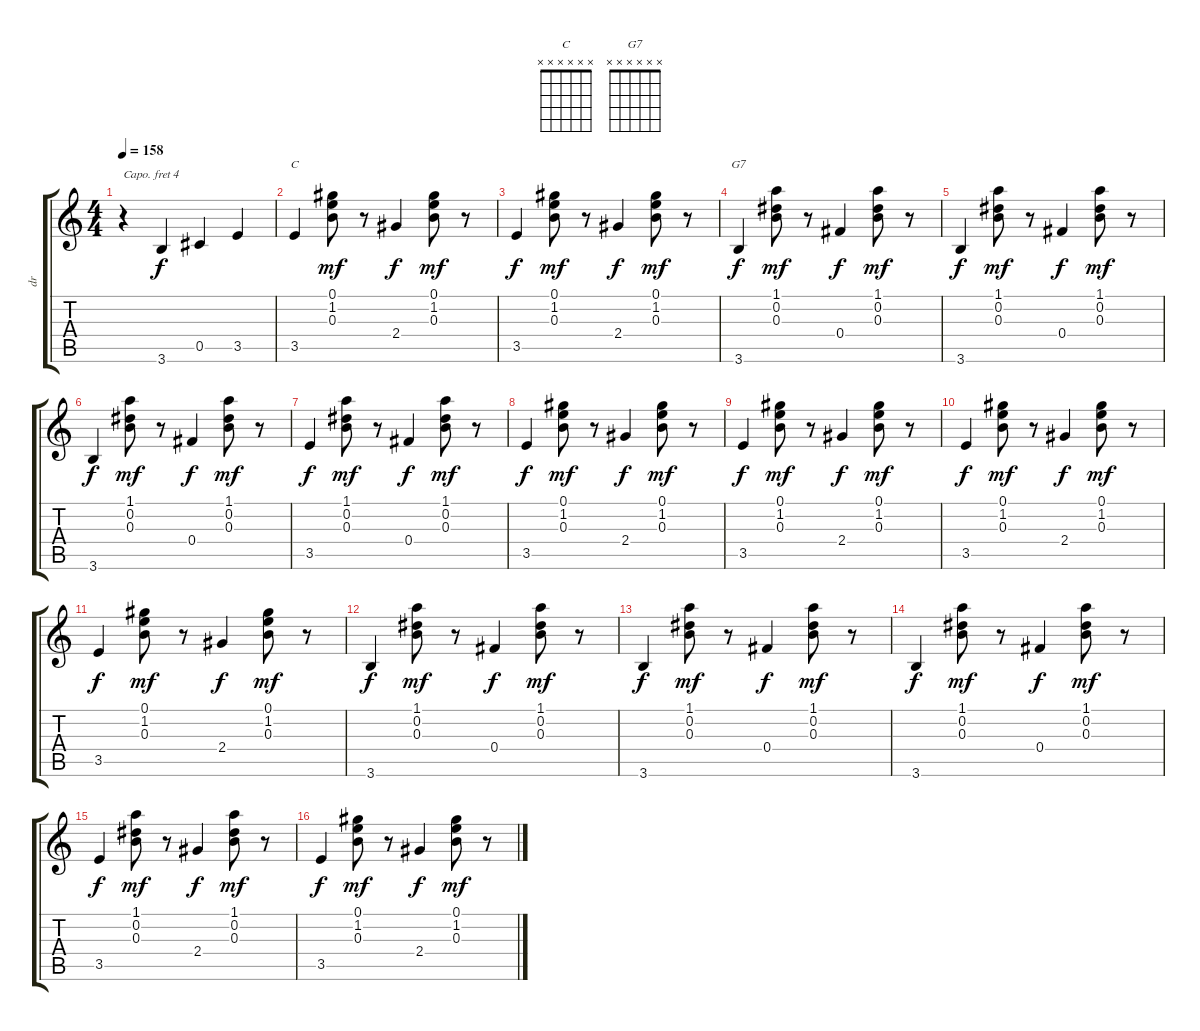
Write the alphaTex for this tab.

\track ("dr" "dr") {instrument acousticguitarsteel}
\staff {score tabs}
\capo 4
\tuning (E4 B3 G3 D3 A2 E2) {hide}
\chord ("C" x x x x x x) {firstfret 0}
\chord ("G7" x x x x x x) {firstfret 0}
\ts (4 4)
\tempo 158
\clef g2
\ks c
r.4{dy f volume 10 balance 3 instrument acousticguitarsteel} 3.6.4 0.5.4 3.5.4 |
3.5.4{ch "C"} (0.1 1.2 0.3).8{dy mf} r.8 2.4.4{dy f} (0.1 1.2 0.3).8{dy mf} r.8 |
3.5.4{dy f} (0.1 1.2 0.3).8{dy mf} r.8 2.4.4{dy f} (0.1 1.2 0.3).8{dy mf} r.8 |
3.6.4{ch "G7" dy f} (1.1 0.2 0.3).8{dy mf} r.8 0.4.4{dy f} (1.1 0.2 0.3).8{dy mf} r.8 |
3.6.4{dy f} (1.1 0.2 0.3).8{dy mf} r.8 0.4.4{dy f} (1.1 0.2 0.3).8{dy mf} r.8 |
3.6.4{dy f} (1.1 0.2 0.3).8{dy mf} r.8 0.4.4{dy f} (1.1 0.2 0.3).8{dy mf} r.8 |
3.5.4{dy f} (1.1 0.2 0.3).8{dy mf} r.8 0.4.4{dy f} (1.1 0.2 0.3).8{dy mf} r.8 |
3.5.4{dy f} (0.1 1.2 0.3).8{dy mf} r.8 2.4.4{dy f} (0.1 1.2 0.3).8{dy mf} r.8 |
3.5.4{dy f} (0.1 1.2 0.3).8{dy mf} r.8 2.4.4{dy f} (0.1 1.2 0.3).8{dy mf} r.8 |
3.5.4{dy f} (0.1 1.2 0.3).8{dy mf} r.8 2.4.4{dy f} (0.1 1.2 0.3).8{dy mf} r.8 |
3.5.4{dy f} (0.1 1.2 0.3).8{dy mf} r.8 2.4.4{dy f} (0.1 1.2 0.3).8{dy mf} r.8 |
3.6.4{dy f} (1.1 0.2 0.3).8{dy mf} r.8 0.4.4{dy f} (1.1 0.2 0.3).8{dy mf} r.8 |
3.6.4{dy f} (1.1 0.2 0.3).8{dy mf} r.8 0.4.4{dy f} (1.1 0.2 0.3).8{dy mf} r.8 |
3.6.4{dy f} (1.1 0.2 0.3).8{dy mf} r.8 0.4.4{dy f} (1.1 0.2 0.3).8{dy mf} r.8 |
3.5.4{dy f} (1.1 0.2 0.3).8{dy mf} r.8 2.4.4{dy f} (1.1 0.2 0.3).8{dy mf} r.8 |
3.5.4{dy f} (0.1 1.2 0.3).8{dy mf} r.8 2.4.4{dy f} (0.1 1.2 0.3).8{dy mf} r.8
